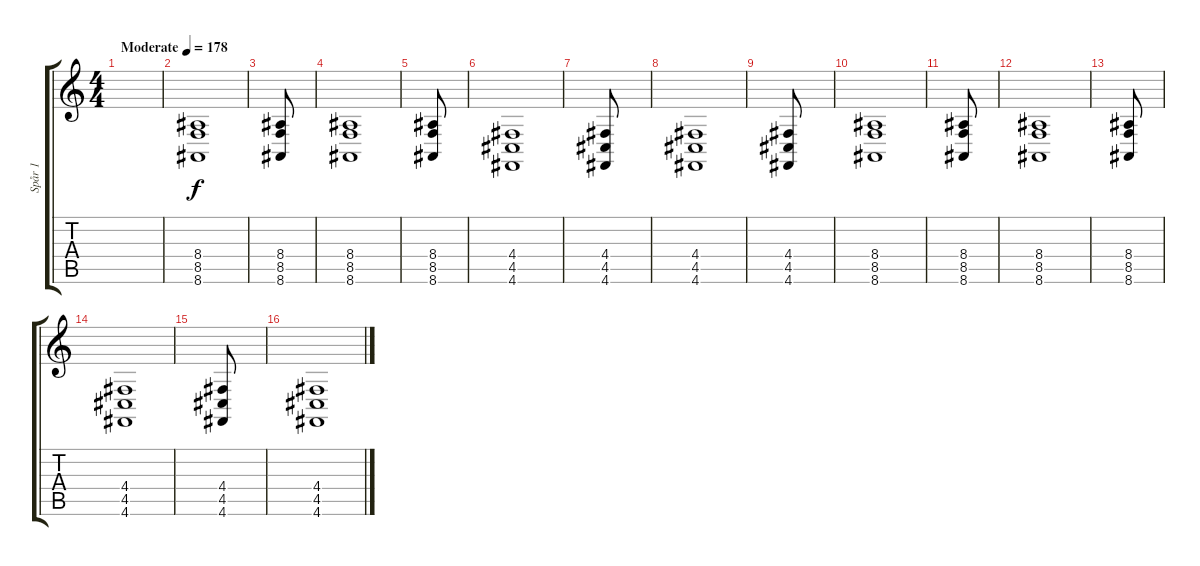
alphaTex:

\track ("Spår 1" "Spår 1") {instrument lead2sawtooth}
\staff {score tabs}
\tuning (E4 B3 G3 D3 A2 D2) {hide}
\ts (4 4)
\tempo (178 "Moderate")
\clef g2
\ks c
|
(8.4 8.5 8.6).1 |
(8.4 8.5 8.6).8 |
(8.4 8.5 8.6).1 |
(8.4 8.5 8.6).8 |
(4.4 4.5 4.6).1 |
(4.4 4.5 4.6).8 |
(4.4 4.5 4.6).1 |
(4.4 4.5 4.6).8 |
(8.4 8.5 8.6).1 |
(8.4 8.5 8.6).8 |
(8.4 8.5 8.6).1 |
(8.4 8.5 8.6).8 |
(4.4 4.5 4.6).1 |
(4.4 4.5 4.6).8 |
(4.4 4.5 4.6).1
